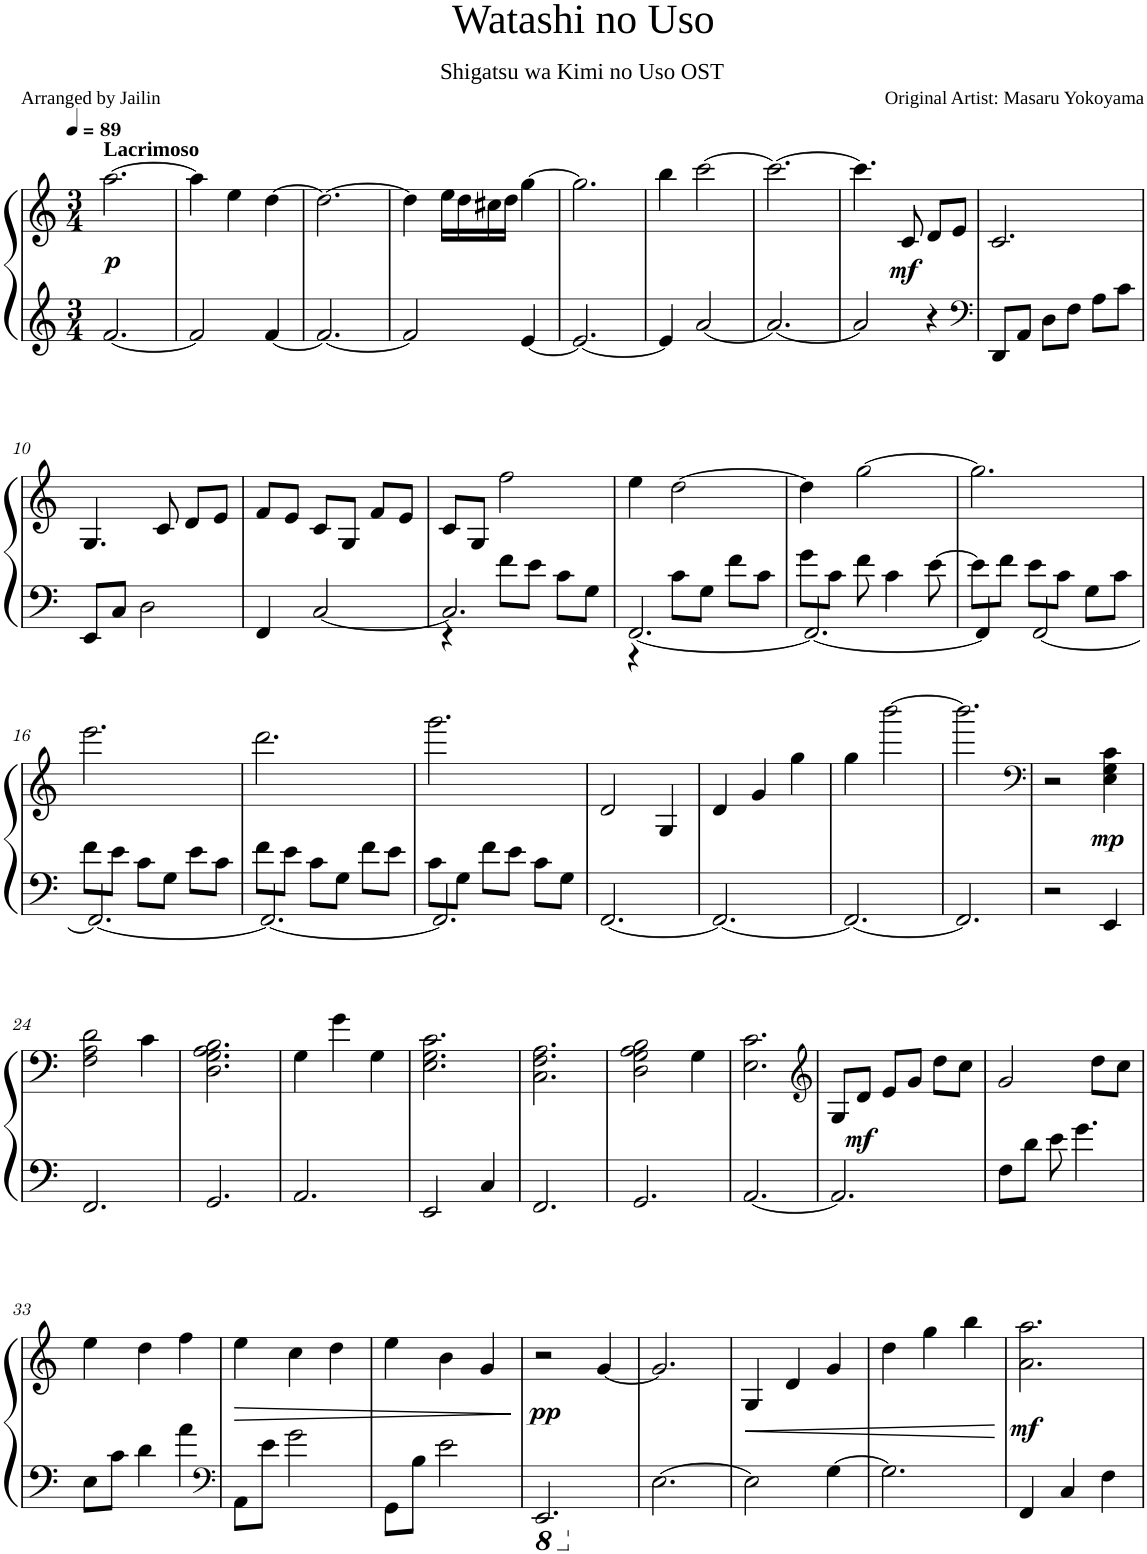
**kern	**kern	**dynam
*part1	*part1	*part1
*staff2	*staff1	*staff1/2
*I"Piano	*	*
*I'Pno.	*	*
*clefG2	*clefG2	*
*k[]	*k[]	*
*M3/4	*M3/4	*
*MM89	*MM89	*
=1	=1	=1
!	!LO:TX:a:B:t=Lacrimoso	!
!	!	!LO:DY:b
[2.f/	[2.aa\	p
=2	=2	=2
2f/]	4aa\]	.
.	4ee\	.
[4f/	[4dd\	.
=3	=3	=3
2.f/_	2.dd\_	.
=4	=4	=4
2f/]	4dd\]	.
.	16ee\LL	.
.	16dd\	.
.	16cc#X\	.
.	16dd\JJ	.
[4e/	[4gg\	.
=5	=5	=5
2.e/_	2.gg\]	.
=6	=6	=6
4e/]	4bb\	.
[2a/	[2ccc\	.
=7	=7	=7
2.a/_	2.ccc\_	.
=8	=8	=8
2a/]	4.ccc\]	.
!	!	!LO:DY:b
.	8c/	mf
4r	8d/L	.
.	8e/J	.
=9	=9	=9
*clefF4	*	*
8DD/L	2.c/	.
8AA/J	.	.
8D\L	.	.
8F\J	.	.
8A\L	.	.
8c\J	.	.
!!LO:LB:g=z
=10	=10	=10
8EE/L	4.G/	.
8C/J	.	.
2D\	.	.
.	8c/	.
.	8d/L	.
.	8e/J	.
=11	=11	=11
4FF/	8f/L	.
.	8e/J	.
[<2C/	8c/L	.
.	8G/J	.
.	8f/L	.
.	8e/J	.
=12	=12	=12
*^	*	*
2.C/]	4r	8c/L	.
.	.	8G/J	.
.	8f\L	2ff\	.
.	8e\J	.	.
.	8c\L	.	.
.	8G\J	.	.
=13	=13	=13	=13
[<2.FF/	4r	4ee\	.
.	8c\L	[2dd\	.
.	8G\J	.	.
.	8f\L	.	.
.	8c\J	.	.
=14	=14	=14	=14
2.FF/_	8g\L	4dd\]	.
.	8c\J	.	.
.	8f\	[2gg\	.
.	4c\	.	.
.	[>8e\	.	.
=15	=15	=15	=15
4FF/]	8e\L]	2.gg\]	.
.	8f\J	.	.
[<2FF/	8e\L	.	.
.	8c\J	.	.
.	8G\L	.	.
.	8c\J	.	.
!!LO:LB:g=z
=16	=16	=16	=16
2.FF/_	8f\L	2.eee\	.
.	8e\J	.	.
.	8c\L	.	.
.	8G\J	.	.
.	8e\L	.	.
.	8c\J	.	.
=17	=17	=17	=17
2.FF/_	8f\L	2.ddd\	.
.	8e\J	.	.
.	8c\L	.	.
.	8G\J	.	.
.	8f\L	.	.
.	8e\J	.	.
=18	=18	=18	=18
2.FF/]	8c\L	2.ggg\	.
.	8G\J	.	.
.	8f\L	.	.
.	8e\J	.	.
.	8c\L	.	.
.	8G\J	.	.
*v	*v	*	*
=19	=19	=19
[2.FF/	2d/	.
.	4G/	.
=20	=20	=20
2.FF/_	4d/	.
.	4g/	.
.	4gg\	.
=21	=21	=21
2.FF/_	4gg\	.
.	[2bbb\	.
=22	=22	=22
2.FF/]	2.bbb\]	.
=23	=23	=23
*	*clefF4	*
2r	2r	.
!	!	!LO:DY:b
4EE/	4E\ 4G\ 4c\	mp
!!LO:LB:g=z
=24	=24	=24
2.FF/	2F\ 2A\ 2d\	.
.	4c\	.
=25	=25	=25
2.GG/	2.D\ 2.G\ 2.A\ 2.B\	.
=26	=26	=26
2.AA/	4G\	.
.	4g\	.
.	4G\	.
=27	=27	=27
2EE/	2.E\ 2.G\ 2.c\	.
4C/	.	.
=28	=28	=28
2.FF/	2.C\ 2.F\ 2.A\	.
=29	=29	=29
2.GG/	2D\ 2G\ 2A\ 2B\	.
.	4G\	.
=30	=30	=30
[2.AA/	2.E\ 2.c\	.
=31	=31	=31
*	*clefG2	*
2.AA/]	8G/L	.
!	!	!LO:DY:b
.	8d/J	mf
.	8e/L	.
.	8g/J	.
.	8dd\L	.
.	8cc\J	.
=32	=32	=32
8F\L	2g/	.
8d\J	.	.
8e\	.	.
4.g\	.	.
.	8dd\L	.
.	8cc\J	.
!!LO:LB:g=z
=33	=33	=33
8E\L	4ee\	.
8c\J	.	.
4d\	4dd\	.
4a\	4ff\	.
=34	=34	=34
*clefF4	*	*
!	!	!LO:HP:b
8AA\L	4ee\	>
8e\J	.	.
2g\	4cc\	.
.	4dd\	.
=35	=35	=35
8GG\L	4ee\	.
8B\J	.	.
2e\	4b\	.
.	4g/	.
.	.	]
=36	=36	=36
*8ba	*	*
!	!	!LO:DY:b
2.EEE/	2r	pp
.	[4g/	.
=37	=37	=37
*X8ba	*	*
[2.E\	2.g/]	.
=38	=38	=38
!	!	!LO:HP:b
2E\]	4G/	<
.	4d/	.
[4G\	4g/	.
=39	=39	=39
2.G\]	4dd\	.
.	4gg\	.
.	4bb\	.
.	.	[
=40	=40	=40
!	!	!LO:DY:b
4FF/	2.a\ 2.aa\	mf
4C/	.	.
4F\	.	.
=	=	=
*-	*-	*-
